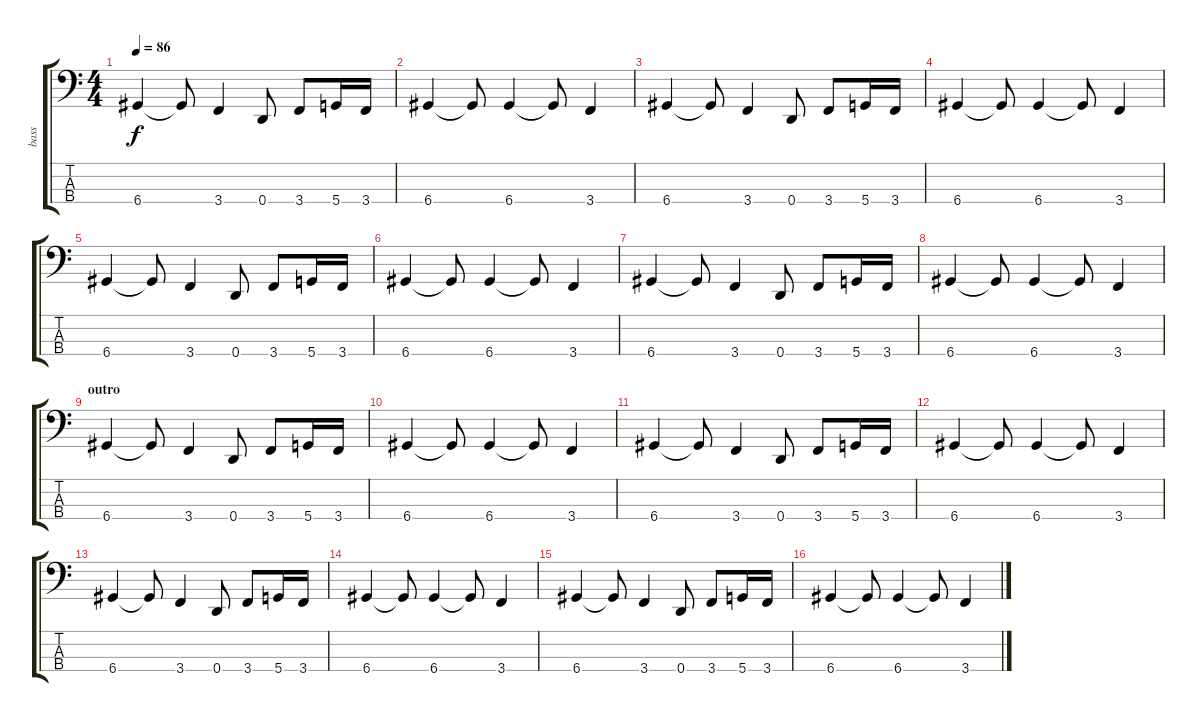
\track ("bass" "bass") {instrument acousticbass}
\staff {score tabs}
\tuning (G2 D2 A1 D1) {hide}
\ts (4 4)
\tempo 86
\clef f4
\ks c
6.4.4{dy f} 6.4{t}.8 3.4.4 0.4.8 3.4.8 5.4.16 3.4.16 |
6.4.4 6.4{t}.8 6.4.4 6.4{t}.8 3.4.4 |
6.4.4 6.4{t}.8 3.4.4 0.4.8 3.4.8 5.4.16 3.4.16 |
6.4.4 6.4{t}.8 6.4.4 6.4{t}.8 3.4.4 |
6.4.4 6.4{t}.8 3.4.4 0.4.8 3.4.8 5.4.16 3.4.16 |
6.4.4 6.4{t}.8 6.4.4 6.4{t}.8 3.4.4 |
6.4.4 6.4{t}.8 3.4.4 0.4.8 3.4.8 5.4.16 3.4.16 |
6.4.4 6.4{t}.8 6.4.4 6.4{t}.8 3.4.4 |
\section ("" "outro")
6.4.4 6.4{t}.8 3.4.4 0.4.8 3.4.8 5.4.16 3.4.16 |
6.4.4 6.4{t}.8 6.4.4 6.4{t}.8 3.4.4 |
6.4.4 6.4{t}.8 3.4.4 0.4.8 3.4.8 5.4.16 3.4.16 |
6.4.4 6.4{t}.8 6.4.4 6.4{t}.8 3.4.4 |
6.4.4 6.4{t}.8 3.4.4 0.4.8 3.4.8 5.4.16 3.4.16 |
6.4.4 6.4{t}.8 6.4.4 6.4{t}.8 3.4.4 |
6.4.4 6.4{t}.8 3.4.4 0.4.8 3.4.8 5.4.16 3.4.16 |
6.4.4 6.4{t}.8 6.4.4 6.4{t}.8 3.4.4
